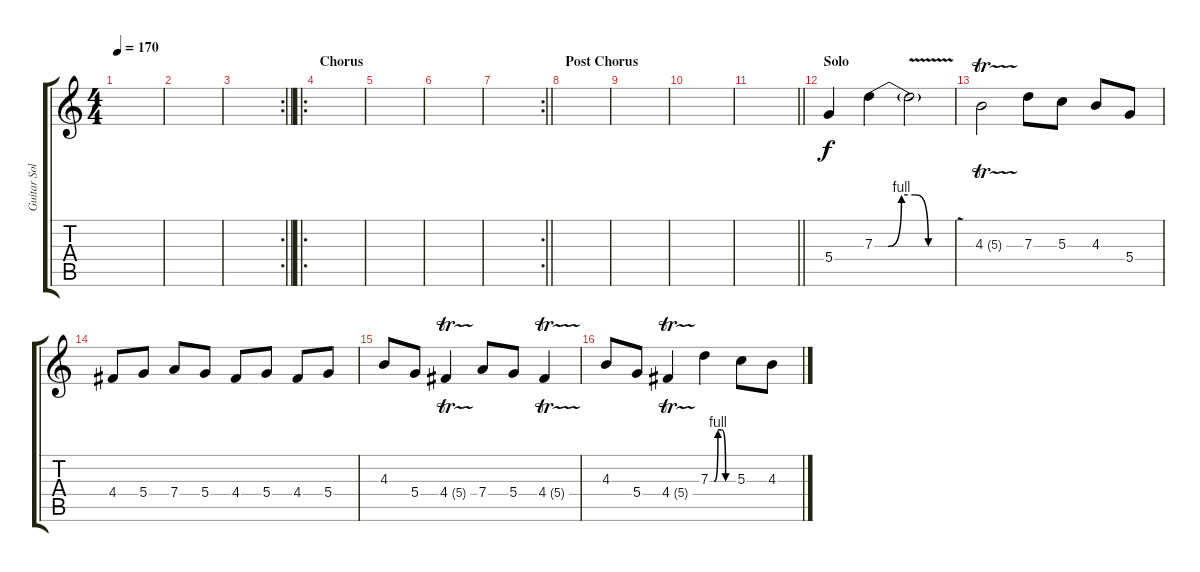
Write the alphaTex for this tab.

\track ("Guitar Solo" "Guitar Sol") {instrument distortionguitar}
\staff {score tabs}
\tuning (E4 B3 G3 D3 A2 E2) {hide}
\ts (4 4)
\tempo 170
\clef g2
\ks c
|
|
\rc 2
\barLineRight lightlight
|
\ro
\section ("" "Chorus")
|
|
|
\rc 2
\barLineRight lightlight
|
\section ("" "Post Chorus ")
|
|
|
\barLineRight lightlight
|
\section ("" "Solo")
5.4.4 7.3{be (custom 0 0 10 0 20 4 30 4 40 0 60 0)}.4 7.3{v t}.2 |
4.3{tr (5 16)}.2 7.3.8 5.3.8 4.3.8 5.4.8 |
4.4.8 5.4.8 7.4.8 5.4.8 4.4.8 5.4.8 4.4.8 5.4.8 |
4.3.8 5.4.8 4.4{tr (5 16)}.4 7.4.8 5.4.8 4.4{tr (5 16)}.4 |
4.3.8 5.4.8 4.4{tr (5 16)}.4 7.3{be (custom 0 0 10 0 20 4 30 4 40 0 60 0)}.4 5.3.8 4.3.8
